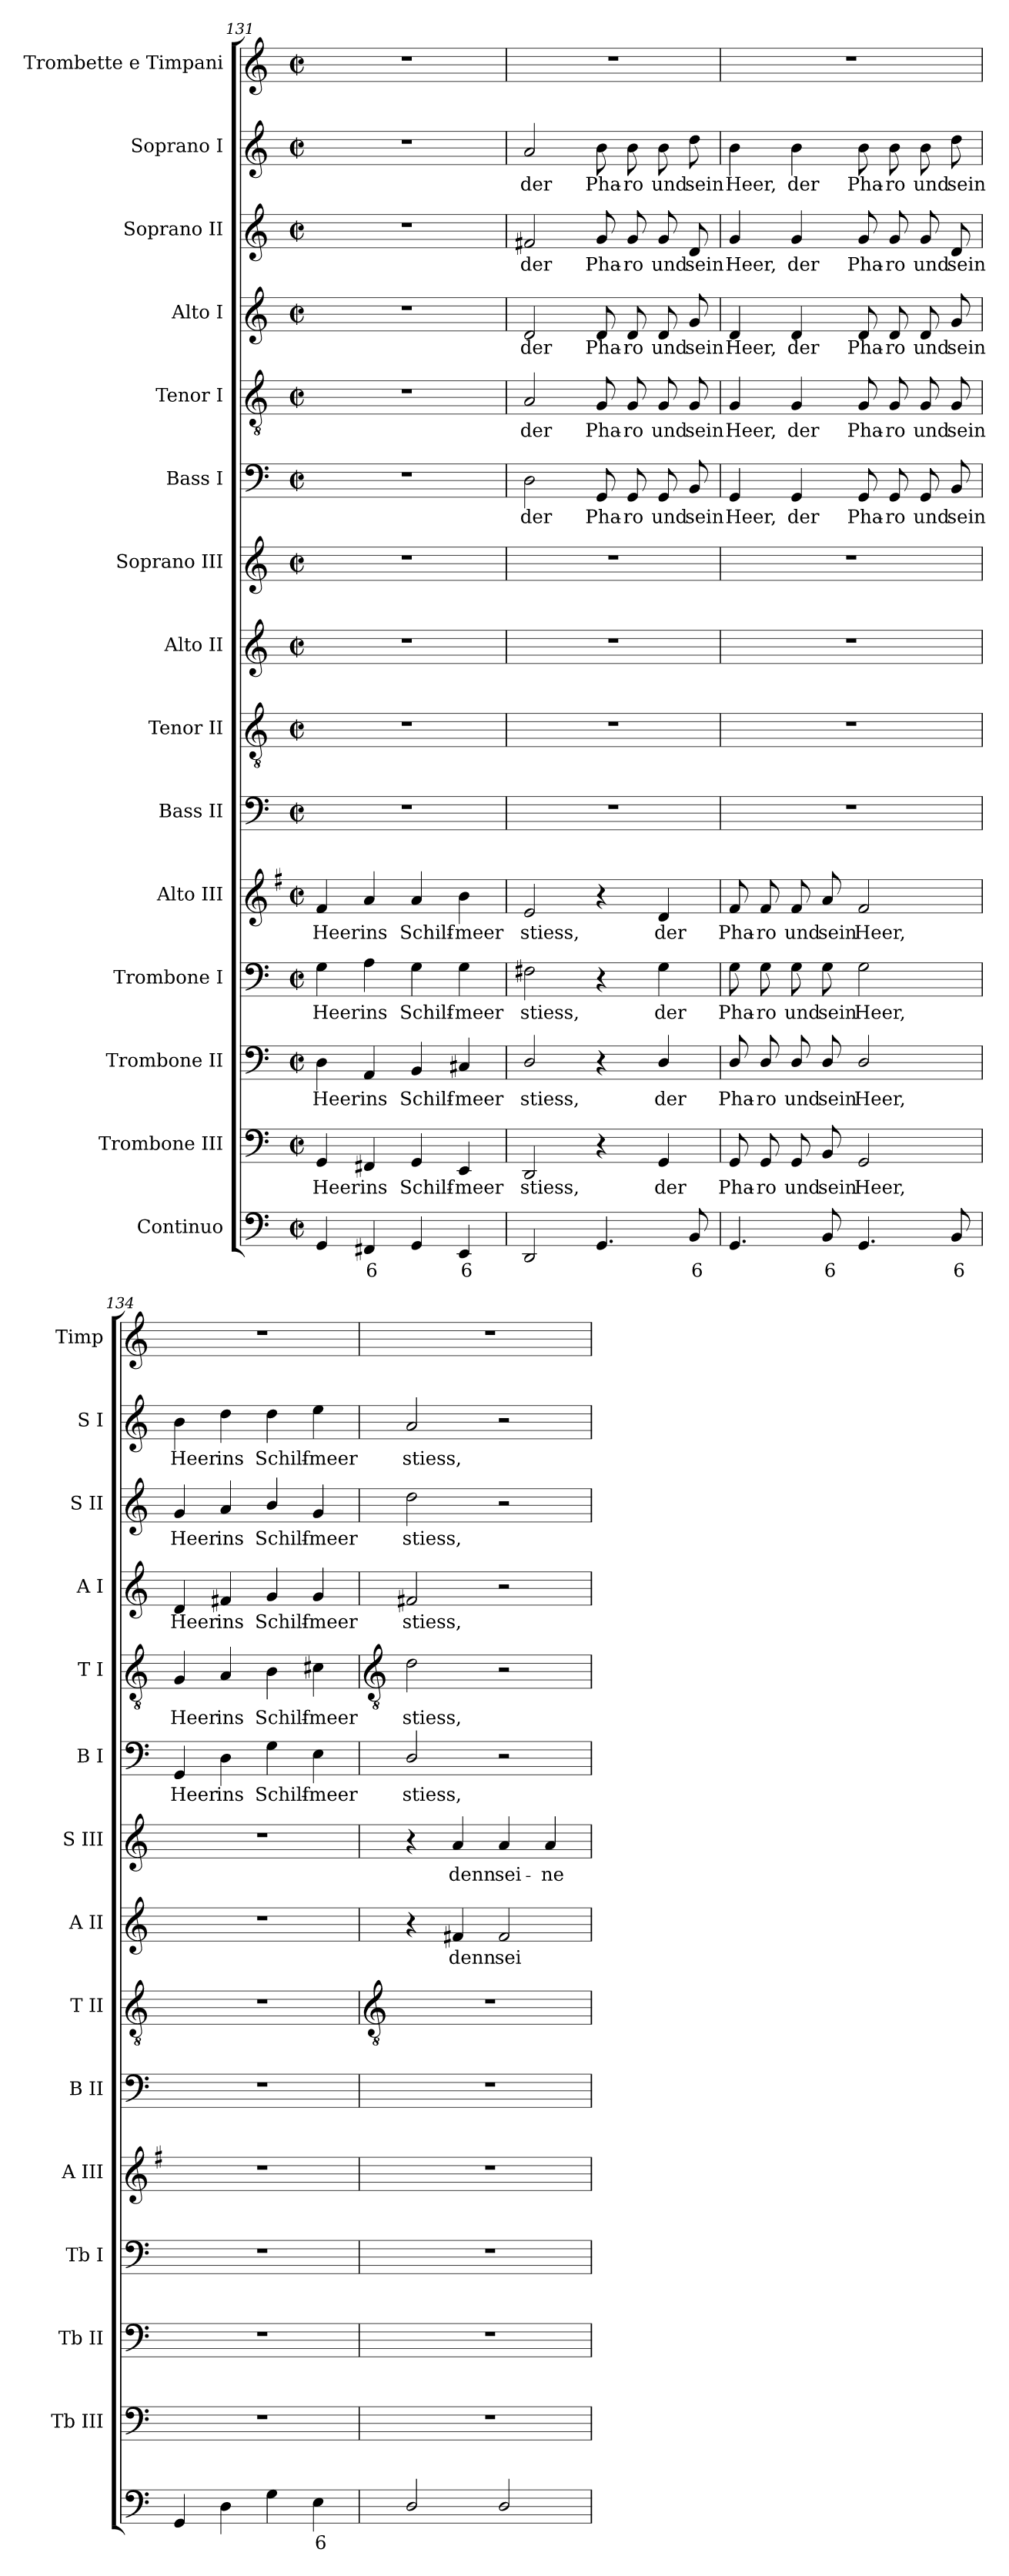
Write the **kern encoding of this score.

**kern	**text	**kern	**text	**kern	**text	**kern	**text	**kern	**text	**kern	**kern	**kern	**text	**kern	**text	**kern	**text	**kern	**text	**kern	**text	**kern	**text	**kern	**text	**kern
*part15	*part15	*part14	*part14	*part13	*part13	*part12	*part12	*part11	*part11	*part10	*part9	*part8	*part8	*part7	*part7	*part6	*part6	*part5	*part5	*part4	*part4	*part3	*part3	*part2	*part2	*part1
*staff15	*staff15	*staff14	*staff14	*staff13	*staff13	*staff12	*staff12	*staff11	*staff11	*staff10	*staff9	*staff8	*staff8	*staff7	*staff7	*staff6	*staff6	*staff5	*staff5	*staff4	*staff4	*staff3	*staff3	*staff2	*staff2	*staff1
*I"Continuo	*	*I"Trombone III	*	*I"Trombone II	*	*I"Trombone I	*	*I"Alto III	*	*I"Bass II	*I"Tenor II	*I"Alto II	*	*I"Soprano III	*	*I"Bass I	*	*I"Tenor I	*	*I"Alto I	*	*I"Soprano II	*	*I"Soprano I	*	*I"Trombette  e Timpani
*	*	*I'Tb III	*	*I'Tb II	*	*I'Tb I	*	*I'A III	*	*I'B II	*I'T II	*I'A II	*	*I'S III	*	*I'B I	*	*I'T I	*	*I'A I	*	*I'S II	*	*I'S I	*	*I'Timp
!!LO:LB:g=z
*clefF4	*	*clefF4	*	*clefF4	*	*clefF4	*	*clefG2	*	*clefF4	*clefGv2	*clefG2	*	*clefG2	*	*clefF4	*	*clefGv2	*	*clefG2	*	*clefG2	*	*clefG2	*	*clefG2
*	*	*	*	*	*	*	*	*ITrd4c7	*	*	*	*	*	*	*	*	*	*	*	*	*	*	*	*	*	*
*k[]	*	*k[]	*	*k[]	*	*k[]	*	*k[]	*	*k[]	*k[]	*k[]	*	*k[]	*	*k[]	*	*k[]	*	*k[]	*	*k[]	*	*k[]	*	*k[]
*C:	*	*C:	*	*C:	*	*C:	*	*C:	*	*C:	*C:	*C:	*	*C:	*	*C:	*	*C:	*	*C:	*	*C:	*	*C:	*	*C:
*M2/2	*	*M2/2	*	*M2/2	*	*M2/2	*	*M2/2	*	*M2/2	*M2/2	*M2/2	*	*M2/2	*	*M2/2	*	*M2/2	*	*M2/2	*	*M2/2	*	*M2/2	*	*M2/2
*met(c|)	*	*met(c|)	*	*met(c|)	*	*met(c|)	*	*met(c|)	*	*met(c|)	*met(c|)	*met(c|)	*	*met(c|)	*	*met(c|)	*	*met(c|)	*	*met(c|)	*	*met(c|)	*	*met(c|)	*	*met(c|)
=131	=131	=131	=131	=131	=131	=131	=131	=131	=131	=131	=131	=131	=131	=131	=131	=131	=131	=131	=131	=131	=131	=131	=131	=131	=131	=131
!	!	!	!LO:LY:b	!	!LO:LY:b	!	!LO:LY:b	!	!LO:LY:b	!	!	!	!	!	!	!	!	!	!	!	!	!	!	!	!	!
4GG	.	4GG	Heer	4D	Heer	4G	Heer	4B	Heer	1r	1r	1r	.	1r	.	1r	.	1r	.	1r	.	1r	.	1r	.	1r
!	!LO:LY:b	!	!LO:LY:b	!	!LO:LY:b	!	!LO:LY:b	!	!LO:LY:b	!	!	!	!	!	!	!	!	!	!	!	!	!	!	!	!	!
4FF#X	6	4FF#X	ins	4AA	ins	4A	ins	4d	ins	.	.	.	.	.	.	.	.	.	.	.	.	.	.	.	.	.
!	!	!	!LO:LY:b	!	!LO:LY:b	!	!LO:LY:b	!	!LO:LY:b	!	!	!	!	!	!	!	!	!	!	!	!	!	!	!	!	!
4GG	.	4GG	Schilf-	4BB	Schilf-	4G	Schilf-	4d	Schilf-	.	.	.	.	.	.	.	.	.	.	.	.	.	.	.	.	.
!	!LO:LY:b	!	!LO:LY:b	!	!LO:LY:b	!	!LO:LY:b	!	!LO:LY:b	!	!	!	!	!	!	!	!	!	!	!	!	!	!	!	!	!
4EE	6	4EE	-meer	4C#X	-meer	4G	-meer	4e	-meer	.	.	.	.	.	.	.	.	.	.	.	.	.	.	.	.	.
=132	=132	=132	=132	=132	=132	=132	=132	=132	=132	=132	=132	=132	=132	=132	=132	=132	=132	=132	=132	=132	=132	=132	=132	=132	=132	=132
!	!	!	!LO:LY:b	!	!LO:LY:b	!	!LO:LY:b	!	!LO:LY:b	!	!	!	!	!	!	!	!LO:LY:b	!	!LO:LY:b	!	!LO:LY:b	!	!LO:LY:b	!	!LO:LY:b	!
2DD	.	2DD	stiess,	2D/	stiess,	2F#X	stiess,	2A	stiess,	1r	1r	1r	.	1r	.	2D	der	2A	der	2d	der	2f#X	der	2a	der	1r
!	!	!	!	!	!	!	!	!	!	!	!	!	!	!	!	!	!LO:LY:b	!	!LO:LY:b	!	!LO:LY:b	!	!LO:LY:b	!	!LO:LY:b	!
4.GG	.	4r	.	4r	.	4r	.	4r	.	.	.	.	.	.	.	8GG	Pha-	8G	Pha-	8d	Pha-	8g	Pha-	8b	Pha-	.
!	!	!	!	!	!	!	!	!	!	!	!	!	!	!	!	!	!LO:LY:b	!	!LO:LY:b	!	!LO:LY:b	!	!LO:LY:b	!	!LO:LY:b	!
.	.	.	.	.	.	.	.	.	.	.	.	.	.	.	.	8GG	-ro	8G	-ro	8d	-ro	8g	-ro	8b	-ro	.
!	!	!	!LO:LY:b	!	!LO:LY:b	!	!LO:LY:b	!	!LO:LY:b	!	!	!	!	!	!	!	!LO:LY:b	!	!LO:LY:b	!	!LO:LY:b	!	!LO:LY:b	!	!LO:LY:b	!
.	.	4GG	der	4D/	der	4G	der	4G	der	.	.	.	.	.	.	8GG	und	8G	und	8d	und	8g	und	8b	und	.
!	!LO:LY:b	!	!	!	!	!	!	!	!	!	!	!	!	!	!	!	!LO:LY:b	!	!LO:LY:b	!	!LO:LY:b	!	!LO:LY:b	!	!LO:LY:b	!
8BB	6	.	.	.	.	.	.	.	.	.	.	.	.	.	.	8BB	sein	8G	sein	8g	sein	8d	sein	8dd	sein	.
=133	=133	=133	=133	=133	=133	=133	=133	=133	=133	=133	=133	=133	=133	=133	=133	=133	=133	=133	=133	=133	=133	=133	=133	=133	=133	=133
!	!	!	!LO:LY:b	!	!LO:LY:b	!	!LO:LY:b	!	!LO:LY:b	!	!	!	!	!	!	!	!LO:LY:b	!	!LO:LY:b	!	!LO:LY:b	!	!LO:LY:b	!	!LO:LY:b	!
4.GG	.	8GG	Pha-	8D/	Pha-	8G	Pha-	8B	Pha-	1r	1r	1r	.	1r	.	4GG	Heer,	4G	Heer,	4d	Heer,	4g	Heer,	4b	Heer,	1r
!	!	!	!LO:LY:b	!	!LO:LY:b	!	!LO:LY:b	!	!LO:LY:b	!	!	!	!	!	!	!	!	!	!	!	!	!	!	!	!	!
.	.	8GG	-ro	8D/	-ro	8G	-ro	8B	-ro	.	.	.	.	.	.	.	.	.	.	.	.	.	.	.	.	.
!	!	!	!LO:LY:b	!	!LO:LY:b	!	!LO:LY:b	!	!LO:LY:b	!	!	!	!	!	!	!	!LO:LY:b	!	!LO:LY:b	!	!LO:LY:b	!	!LO:LY:b	!	!LO:LY:b	!
.	.	8GG	und	8D/	und	8G	und	8B	und	.	.	.	.	.	.	4GG	der	4G	der	4d	der	4g	der	4b	der	.
!	!LO:LY:b	!	!LO:LY:b	!	!LO:LY:b	!	!LO:LY:b	!	!LO:LY:b	!	!	!	!	!	!	!	!	!	!	!	!	!	!	!	!	!
8BB	6	8BB	sein	8D/	sein	8G	sein	8d	sein	.	.	.	.	.	.	.	.	.	.	.	.	.	.	.	.	.
!	!	!	!LO:LY:b	!	!LO:LY:b	!	!LO:LY:b	!	!LO:LY:b	!	!	!	!	!	!	!	!LO:LY:b	!	!LO:LY:b	!	!LO:LY:b	!	!LO:LY:b	!	!LO:LY:b	!
4.GG	.	2GG	Heer,	2D/	Heer,	2G	Heer,	2B	Heer,	.	.	.	.	.	.	8GG	Pha-	8G	Pha-	8d	Pha-	8g	Pha-	8b	Pha-	.
!	!	!	!	!	!	!	!	!	!	!	!	!	!	!	!	!	!LO:LY:b	!	!LO:LY:b	!	!LO:LY:b	!	!LO:LY:b	!	!LO:LY:b	!
.	.	.	.	.	.	.	.	.	.	.	.	.	.	.	.	8GG	-ro	8G	-ro	8d	-ro	8g	-ro	8b	-ro	.
!	!	!	!	!	!	!	!	!	!	!	!	!	!	!	!	!	!LO:LY:b	!	!LO:LY:b	!	!LO:LY:b	!	!LO:LY:b	!	!LO:LY:b	!
.	.	.	.	.	.	.	.	.	.	.	.	.	.	.	.	8GG	und	8G	und	8d	und	8g	und	8b	und	.
!	!LO:LY:b	!	!	!	!	!	!	!	!	!	!	!	!	!	!	!	!LO:LY:b	!	!LO:LY:b	!	!LO:LY:b	!	!LO:LY:b	!	!LO:LY:b	!
8BB	6	.	.	.	.	.	.	.	.	.	.	.	.	.	.	8BB	sein	8G	sein	8g	sein	8d	sein	8dd	sein	.
=134	=134	=134	=134	=134	=134	=134	=134	=134	=134	=134	=134	=134	=134	=134	=134	=134	=134	=134	=134	=134	=134	=134	=134	=134	=134	=134
!	!	!	!	!	!	!	!	!	!	!	!	!	!	!	!	!	!LO:LY:b	!	!LO:LY:b	!	!LO:LY:b	!	!LO:LY:b	!	!LO:LY:b	!
4GG	.	1r	.	1r	.	1r	.	1r	.	1r	1r	1r	.	1r	.	4GG	Heer	4G	Heer	4d	Heer	4g	Heer	4b	Heer	1r
!	!	!	!	!	!	!	!	!	!	!	!	!	!	!	!	!	!LO:LY:b	!	!LO:LY:b	!	!LO:LY:b	!	!LO:LY:b	!	!LO:LY:b	!
4D	.	.	.	.	.	.	.	.	.	.	.	.	.	.	.	4D	ins	4A	ins	4f#X	ins	4a	ins	4dd	ins	.
!	!	!	!	!	!	!	!	!	!	!	!	!	!	!	!	!	!LO:LY:b	!	!LO:LY:b	!	!LO:LY:b	!	!LO:LY:b	!	!LO:LY:b	!
4G	.	.	.	.	.	.	.	.	.	.	.	.	.	.	.	4G	Schilf-	4B	Schilf-	4g	Schilf-	4b/	Schilf-	4dd	Schilf-	.
!	!LO:LY:b	!	!	!	!	!	!	!	!	!	!	!	!	!	!	!	!LO:LY:b	!	!LO:LY:b	!	!LO:LY:b	!	!LO:LY:b	!	!LO:LY:b	!
4E	6	.	.	.	.	.	.	.	.	.	.	.	.	.	.	4E	-meer	4c#X	-meer	4g	-meer	4g	-meer	4ee	-meer	.
!!LO:LB:g=z
=135	=135	=135	=135	=135	=135	=135	=135	=135	=135	=135	=135	=135	=135	=135	=135	=135	=135	=135	=135	=135	=135	=135	=135	=135	=135	=135
*	*	*	*	*	*	*	*	*	*	*	*clefGv2	*	*	*	*	*	*	*clefGv2	*	*	*	*	*	*	*	*
!	!	!	!	!	!	!	!	!	!	!	!	!	!	!	!	!	!LO:LY:b	!	!LO:LY:b	!	!LO:LY:b	!	!LO:LY:b	!	!LO:LY:b	!
2D/	.	1r	.	1r	.	1r	.	1r	.	1r	1r	4r	.	4r	.	2D/	stiess,	2d	stiess,	2f#X	stiess,	2dd	stiess,	2a	stiess,	1r
!	!	!	!	!	!	!	!	!	!	!	!	!	!LO:LY:b	!	!LO:LY:b	!	!	!	!	!	!	!	!	!	!	!
.	.	.	.	.	.	.	.	.	.	.	.	4f#X	denn	4a	denn	.	.	.	.	.	.	.	.	.	.	.
!	!	!	!	!	!	!	!	!	!	!	!	!	!LO:LY:b	!	!LO:LY:b	!	!	!	!	!	!	!	!	!	!	!
2D/	.	.	.	.	.	.	.	.	.	.	.	2f#	sei-	4a	sei-	2r	.	2r	.	2r	.	2r	.	2r	.	.
!	!	!	!	!	!	!	!	!	!	!	!	!	!	!	!LO:LY:b	!	!	!	!	!	!	!	!	!	!	!
.	.	.	.	.	.	.	.	.	.	.	.	.	.	4a	-ne	.	.	.	.	.	.	.	.	.	.	.
=	=	=	=	=	=	=	=	=	=	=	=	=	=	=	=	=	=	=	=	=	=	=	=	=	=	=
*-	*-	*-	*-	*-	*-	*-	*-	*-	*-	*-	*-	*-	*-	*-	*-	*-	*-	*-	*-	*-	*-	*-	*-	*-	*-	*-
